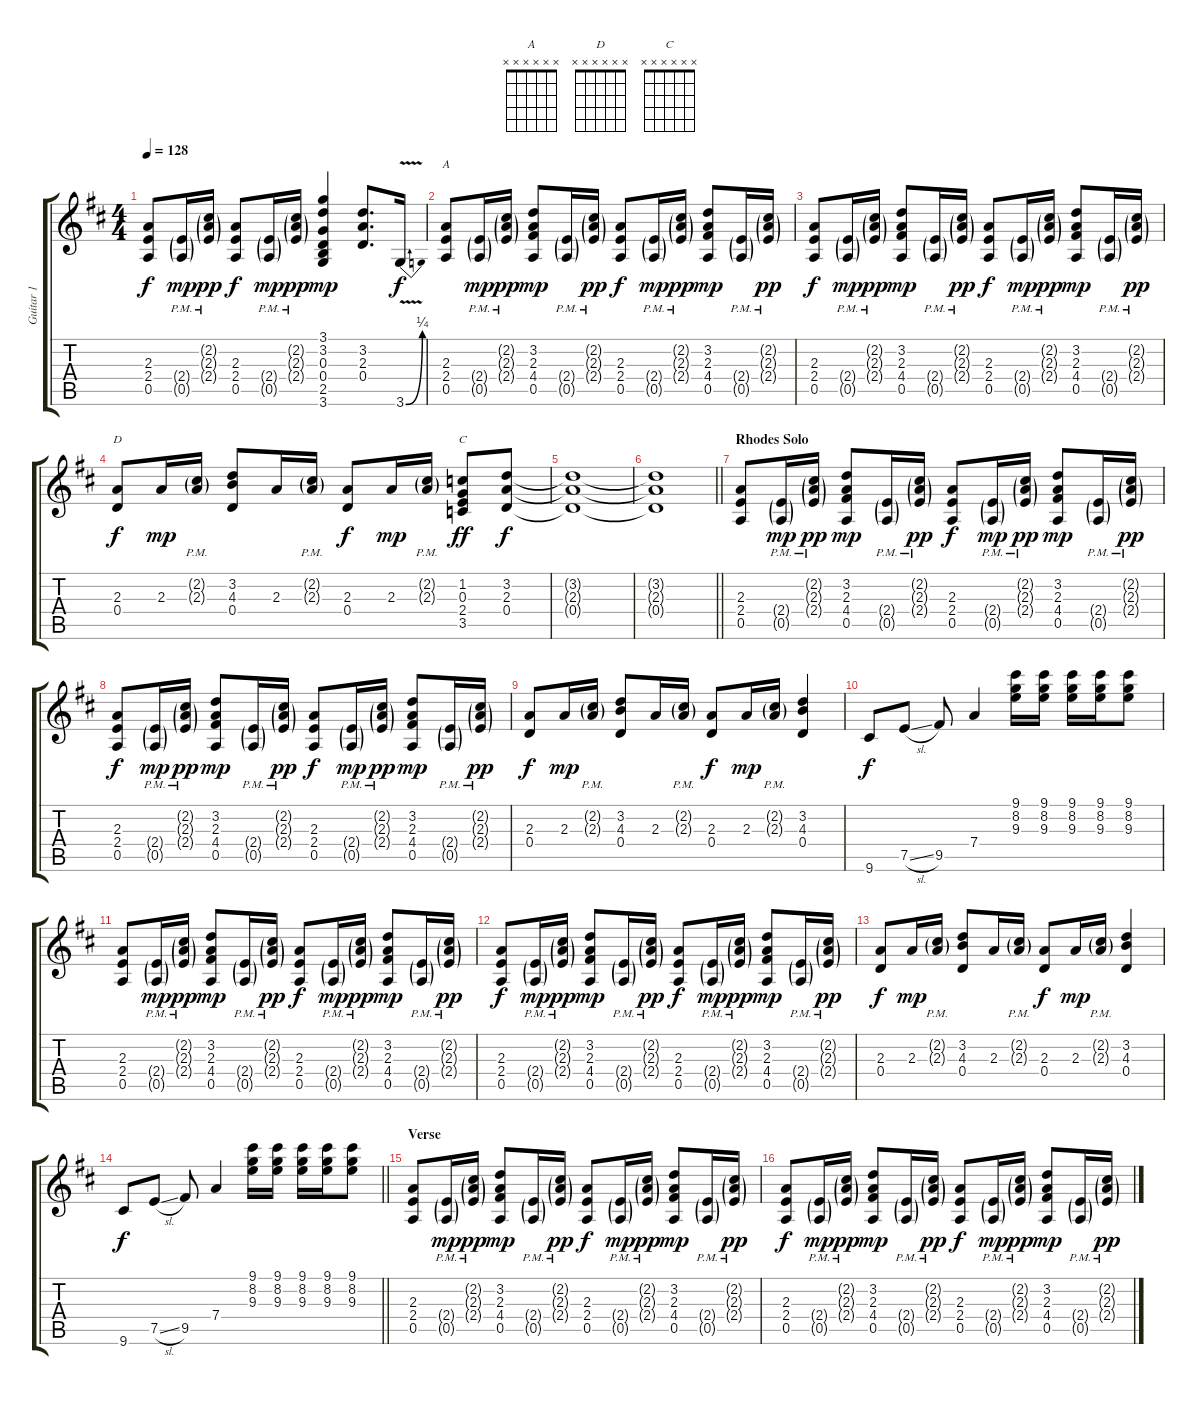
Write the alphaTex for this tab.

\track ("Guitar 1" "Guitar 1") {instrument overdrivenguitar}
\staff {score tabs}
\tuning (E4 B3 G3 D3 A2 E2) {hide}
\chord ("A" x x x x x x)
\chord ("D" x x x x x x)
\chord ("C" x x x x x x)
\ts (4 4)
\tempo 128
\clef g2
\ks d
(2.3 2.4 0.5).8{dy f} (2.4{g pm} 0.5{g pm}).16{dy mp} (2.2{g pm} 2.3{g pm} 2.4{g}).16{dy pp} (2.3 2.4 0.5).8{dy f} (2.4{g pm} 0.5{g pm}).16{dy mp} (2.2{g pm} 2.3{g pm} 2.4{g}).16{dy pp} (3.1 3.2 0.3 0.4 2.5 3.6).4{dy mp} (3.2 2.3 0.4).8{d} 3.6{be (bend 0 0 60 1) v}.16{dy f} |
(2.3 2.4 0.5).8{ch "A"} (2.4{g pm} 0.5{g pm}).16{dy mp} (2.2{g pm} 2.3{g pm} 2.4{g}).16{dy pp} (3.2 2.3 4.4 0.5).8{dy mp} (2.4{g pm} 0.5{g pm}).16 (2.2{g pm} 2.3{g pm} 2.4{g}).16{dy pp} (2.3 2.4 0.5).8{dy f} (2.4{g pm} 0.5{g pm}).16{dy mp} (2.2{g pm} 2.3{g pm} 2.4{g}).16{dy pp} (3.2 2.3 4.4 0.5).8{dy mp} (2.4{g pm} 0.5{g pm}).16 (2.2{g pm} 2.3{g pm} 2.4{g}).16{dy pp} |
(2.3 2.4 0.5).8{dy f} (2.4{g pm} 0.5{g pm}).16{dy mp} (2.2{g pm} 2.3{g pm} 2.4{g}).16{dy pp} (3.2 2.3 4.4 0.5).8{dy mp} (2.4{g pm} 0.5{g pm}).16 (2.2{g pm} 2.3{g pm} 2.4{g}).16{dy pp} (2.3 2.4 0.5).8{dy f} (2.4{g pm} 0.5{g pm}).16{dy mp} (2.2{g pm} 2.3{g pm} 2.4{g}).16{dy pp} (3.2 2.3 4.4 0.5).8{dy mp} (2.4{g pm} 0.5{g pm}).16 (2.2{g pm} 2.3{g pm} 2.4{g}).16{dy pp} |
(2.3 0.4).8{ch "D" dy f} 2.3.16{dy mp} (2.2{g pm} 2.3{g pm}).16 (3.2 4.3 0.4).8 2.3.16 (2.2{g pm} 2.3{g pm}).16 (2.3 0.4).8{dy f} 2.3.16{dy mp} (2.2{g pm} 2.3{g pm}).16 (1.2 0.3 2.4 3.5).8{ch "C" dy ff} (3.2 2.3 0.4).8{dy f} |
(3.2{t} 2.3{t} 0.4{t}).1 |
\barLineRight lightlight
(3.2{t} 2.3{t} 0.4{t}).1 |
\section ("" "Rhodes Solo")
(2.3 2.4 0.5).8 (2.4{g pm} 0.5{g pm}).16{dy mp} (2.2{g pm} 2.3{g pm} 2.4{g}).16{dy pp} (3.2 2.3 4.4 0.5).8{dy mp} (2.4{g pm} 0.5{g pm}).16 (2.2{g pm} 2.3{g pm} 2.4{g}).16{dy pp} (2.3 2.4 0.5).8{dy f} (2.4{g pm} 0.5{g pm}).16{dy mp} (2.2{g pm} 2.3{g pm} 2.4{g}).16{dy pp} (3.2 2.3 4.4 0.5).8{dy mp} (2.4{g pm} 0.5{g pm}).16 (2.2{g pm} 2.3{g pm} 2.4{g}).16{dy pp} |
(2.3 2.4 0.5).8{dy f} (2.4{g pm} 0.5{g pm}).16{dy mp} (2.2{g pm} 2.3{g pm} 2.4{g}).16{dy pp} (3.2 2.3 4.4 0.5).8{dy mp} (2.4{g pm} 0.5{g pm}).16 (2.2{g pm} 2.3{g pm} 2.4{g}).16{dy pp} (2.3 2.4 0.5).8{dy f} (2.4{g pm} 0.5{g pm}).16{dy mp} (2.2{g pm} 2.3{g pm} 2.4{g}).16{dy pp} (3.2 2.3 4.4 0.5).8{dy mp} (2.4{g pm} 0.5{g pm}).16 (2.2{g pm} 2.3{g pm} 2.4{g}).16{dy pp} |
(2.3 0.4).8{dy f} 2.3.16{dy mp} (2.2{g pm} 2.3{g pm}).16 (3.2 4.3 0.4).8 2.3.16 (2.2{g pm} 2.3{g pm}).16 (2.3 0.4).8{dy f} 2.3.16{dy mp} (2.2{g pm} 2.3{g pm}).16 (3.2 4.3 0.4).4 |
9.6.8{dy f} 7.5{sl}.8 9.5.8 7.4.4 (9.1 8.2 9.3).16 (9.1 8.2 9.3).16 (9.1 8.2 9.3).16 (9.1 8.2 9.3).16 (9.1 8.2 9.3).8 |
(2.3 2.4 0.5).8 (2.4{g pm} 0.5{g pm}).16{dy mp} (2.2{g pm} 2.3{g pm} 2.4{g}).16{dy pp} (3.2 2.3 4.4 0.5).8{dy mp} (2.4{g pm} 0.5{g pm}).16 (2.2{g pm} 2.3{g pm} 2.4{g}).16{dy pp} (2.3 2.4 0.5).8{dy f} (2.4{g pm} 0.5{g pm}).16{dy mp} (2.2{g pm} 2.3{g pm} 2.4{g}).16{dy pp} (3.2 2.3 4.4 0.5).8{dy mp} (2.4{g pm} 0.5{g pm}).16 (2.2{g pm} 2.3{g pm} 2.4{g}).16{dy pp} |
(2.3 2.4 0.5).8{dy f} (2.4{g pm} 0.5{g pm}).16{dy mp} (2.2{g pm} 2.3{g pm} 2.4{g}).16{dy pp} (3.2 2.3 4.4 0.5).8{dy mp} (2.4{g pm} 0.5{g pm}).16 (2.2{g pm} 2.3{g pm} 2.4{g}).16{dy pp} (2.3 2.4 0.5).8{dy f} (2.4{g pm} 0.5{g pm}).16{dy mp} (2.2{g pm} 2.3{g pm} 2.4{g}).16{dy pp} (3.2 2.3 4.4 0.5).8{dy mp} (2.4{g pm} 0.5{g pm}).16 (2.2{g pm} 2.3{g pm} 2.4{g}).16{dy pp} |
(2.3 0.4).8{dy f} 2.3.16{dy mp} (2.2{g pm} 2.3{g pm}).16 (3.2 4.3 0.4).8 2.3.16 (2.2{g pm} 2.3{g pm}).16 (2.3 0.4).8{dy f} 2.3.16{dy mp} (2.2{g pm} 2.3{g pm}).16 (3.2 4.3 0.4).4 |
\barLineRight lightlight
9.6.8{dy f} 7.5{sl}.8 9.5.8 7.4.4 (9.1 8.2 9.3).16 (9.1 8.2 9.3).16 (9.1 8.2 9.3).16 (9.1 8.2 9.3).16 (9.1 8.2 9.3).8 |
\section ("" "Verse")
(2.3 2.4 0.5).8 (2.4{g pm} 0.5{g pm}).16{dy mp} (2.2{g pm} 2.3{g pm} 2.4{g}).16{dy pp} (3.2 2.3 4.4 0.5).8{dy mp} (2.4{g pm} 0.5{g pm}).16 (2.2{g pm} 2.3{g pm} 2.4{g}).16{dy pp} (2.3 2.4 0.5).8{dy f} (2.4{g pm} 0.5{g pm}).16{dy mp} (2.2{g pm} 2.3{g pm} 2.4{g}).16{dy pp} (3.2 2.3 4.4 0.5).8{dy mp} (2.4{g pm} 0.5{g pm}).16 (2.2{g pm} 2.3{g pm} 2.4{g}).16{dy pp} |
(2.3 2.4 0.5).8{dy f} (2.4{g pm} 0.5{g pm}).16{dy mp} (2.2{g pm} 2.3{g pm} 2.4{g}).16{dy pp} (3.2 2.3 4.4 0.5).8{dy mp} (2.4{g pm} 0.5{g pm}).16 (2.2{g pm} 2.3{g pm} 2.4{g}).16{dy pp} (2.3 2.4 0.5).8{dy f} (2.4{g pm} 0.5{g pm}).16{dy mp} (2.2{g pm} 2.3{g pm} 2.4{g}).16{dy pp} (3.2 2.3 4.4 0.5).8{dy mp} (2.4{g pm} 0.5{g pm}).16 (2.2{g pm} 2.3{g pm} 2.4{g}).16{dy pp}
